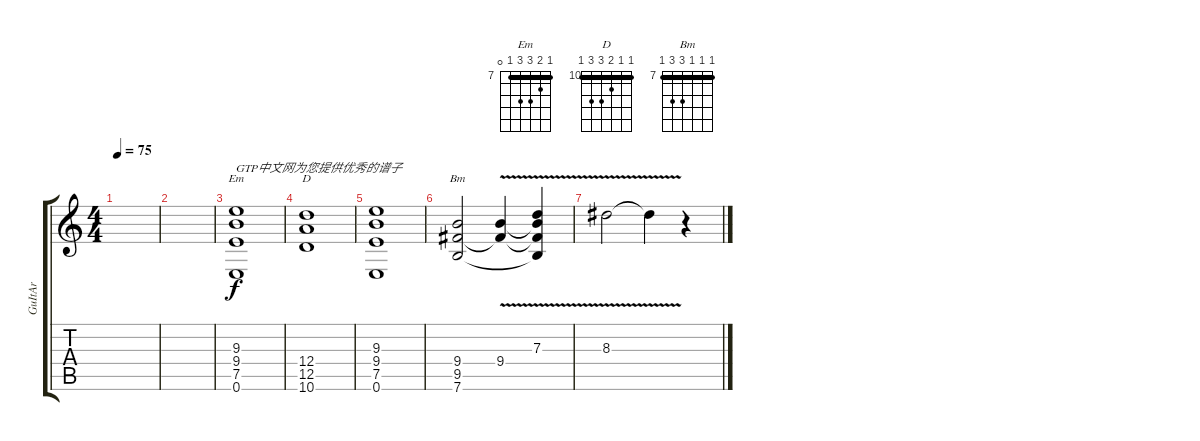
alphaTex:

\track ("GuItAr" "GuItAr") {instrument distortionguitar}
\staff {score tabs}
\tuning (E4 B3 G3 D3 A2 E2) {hide}
\chord ("Em" 7 8 9 9 7 0) {firstfret 7 barre 7}
\chord ("D" 10 10 11 12 12 10) {firstfret 10 barre 10}
\chord ("Bm" 7 7 7 9 9 7) {firstfret 7 barre 7}
\ts (4 4)
\tempo 75
\clef g2
\ks c
|
|
(9.3 9.4 7.5 0.6).1{ch "Em" txt "GTP中文网为您提供优秀的谱子"} |
(12.4 12.5 10.6).1{ch "D"} |
(9.3 9.4 7.5 0.6).1 |
(9.4 9.5 7.6).2{ch "Bm" dy f} (9.4{v} 9.5{v t}).4 (7.3{v} 9.4{v t} 9.5{v t} 7.6{v t}).4 |
8.3{v}.2 8.3{t}.4 r.4
